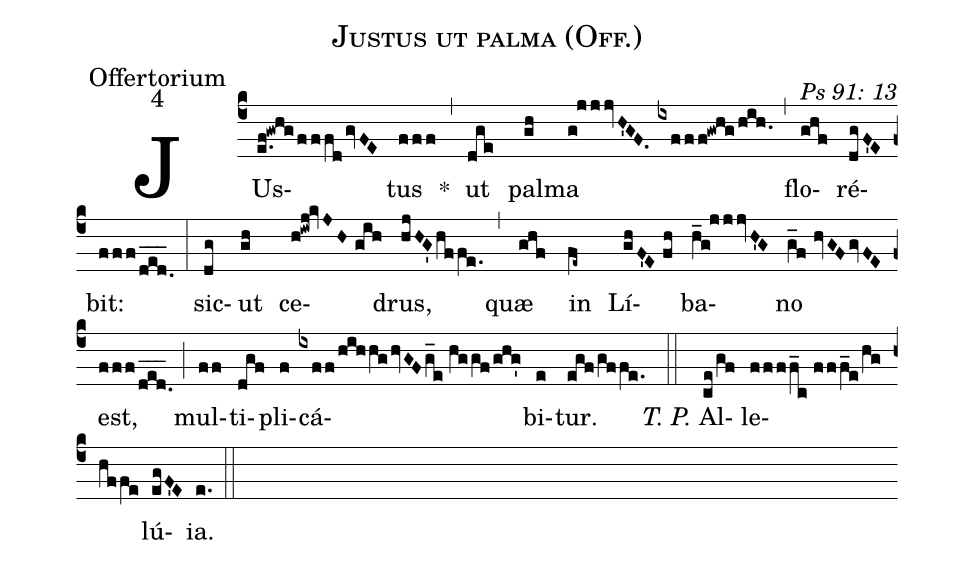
name: Justus ut palma (Off.);
office-part: Offertorium;
mode: 4;
commentary: Ps 91: 13;
%%
(c4) JUs(e.f!gwhg/fffdgvFE)tus(fff) *(,) ut(dge) pal(gh)ma(g!jjjvH'GF.//ixfff!gwhg/hih.) (,) flo(ghf)ré(dgF'E)bit:(fff/d_e_d._) (:)
sic(dg)ut(gh) ce(h!iwj!kvJH//gih)drus,(hjHG'hffe.) (,) quæ(ghf) in(fe~) Lí(ghF'E//fh)ba(h_g!jjjvH'G)no(g_f//hvGFgvFE) est,(fff/d_e_d._) (;) mul(ff)ti(dgf)pli(f)cá(ixff/hihhg/hvGFg_e//hggf/ghg')bi(e)tur.(egf/gffe.) (::)
<i>T. P.</i> Al(ce/gf)le(ffff_c//fff_e/hg/hffe)lú(egF'E)ia.(e.) (::)
